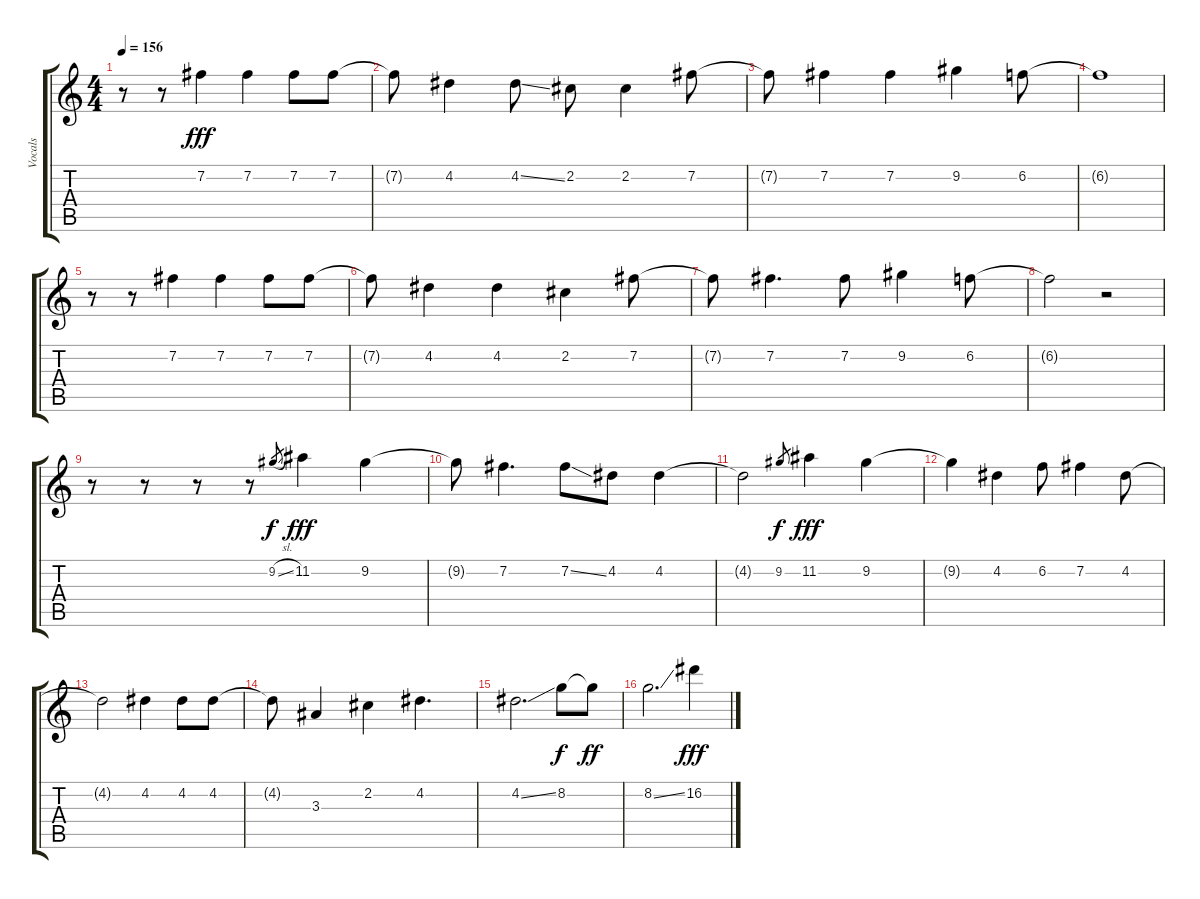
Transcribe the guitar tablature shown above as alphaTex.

\track ("Vocals" "Vocals") {instrument acousticguitarsteel}
\staff {score tabs}
\tuning (E4 B3 G3 D3 A2 E2) {hide}
\ts (4 4)
\tempo 156
\clef g2
\ks c
r.8{dy fff} r.8 7.2.4 7.2.4 7.2.8 7.2.8 |
7.2{t}.8 4.2.4 4.2{ss}.8 2.2.8 2.2.4 7.2.8 |
7.2{t}.8 7.2.4 7.2.4 9.2.4 6.2.8 |
6.2{t}.1 |
r.8 r.8 7.2.4 7.2.4 7.2.8 7.2.8 |
7.2{t}.8 4.2.4 4.2.4 2.2.4 7.2.8 |
7.2{t}.8 7.2.4{d} 7.2.8 9.2.4 6.2.8 |
6.2{t}.2 r.2 |
r.8 r.8 r.8 r.8 9.2{sl}.8{gr dy f} 11.2.4{dy fff} 9.2.4 |
9.2{t}.8 7.2.4{d} 7.2{ss}.8 4.2.8 4.2.4 |
4.2{t}.2 9.2.8{gr dy f} 11.2.4{dy fff} 9.2.4 |
9.2{t}.4 4.2.4 6.2.8 7.2.4 4.2.8 |
4.2{t}.2 4.2.4 4.2.8 4.2.8 |
4.2{t}.8 3.3.4 2.2.4 4.2.4{d} |
4.2{ss}.2{d} 8.2.8{dy f} 8.2{t}.8{dy ff} |
8.2{ss}.2{d} 16.2.4{dy fff}
